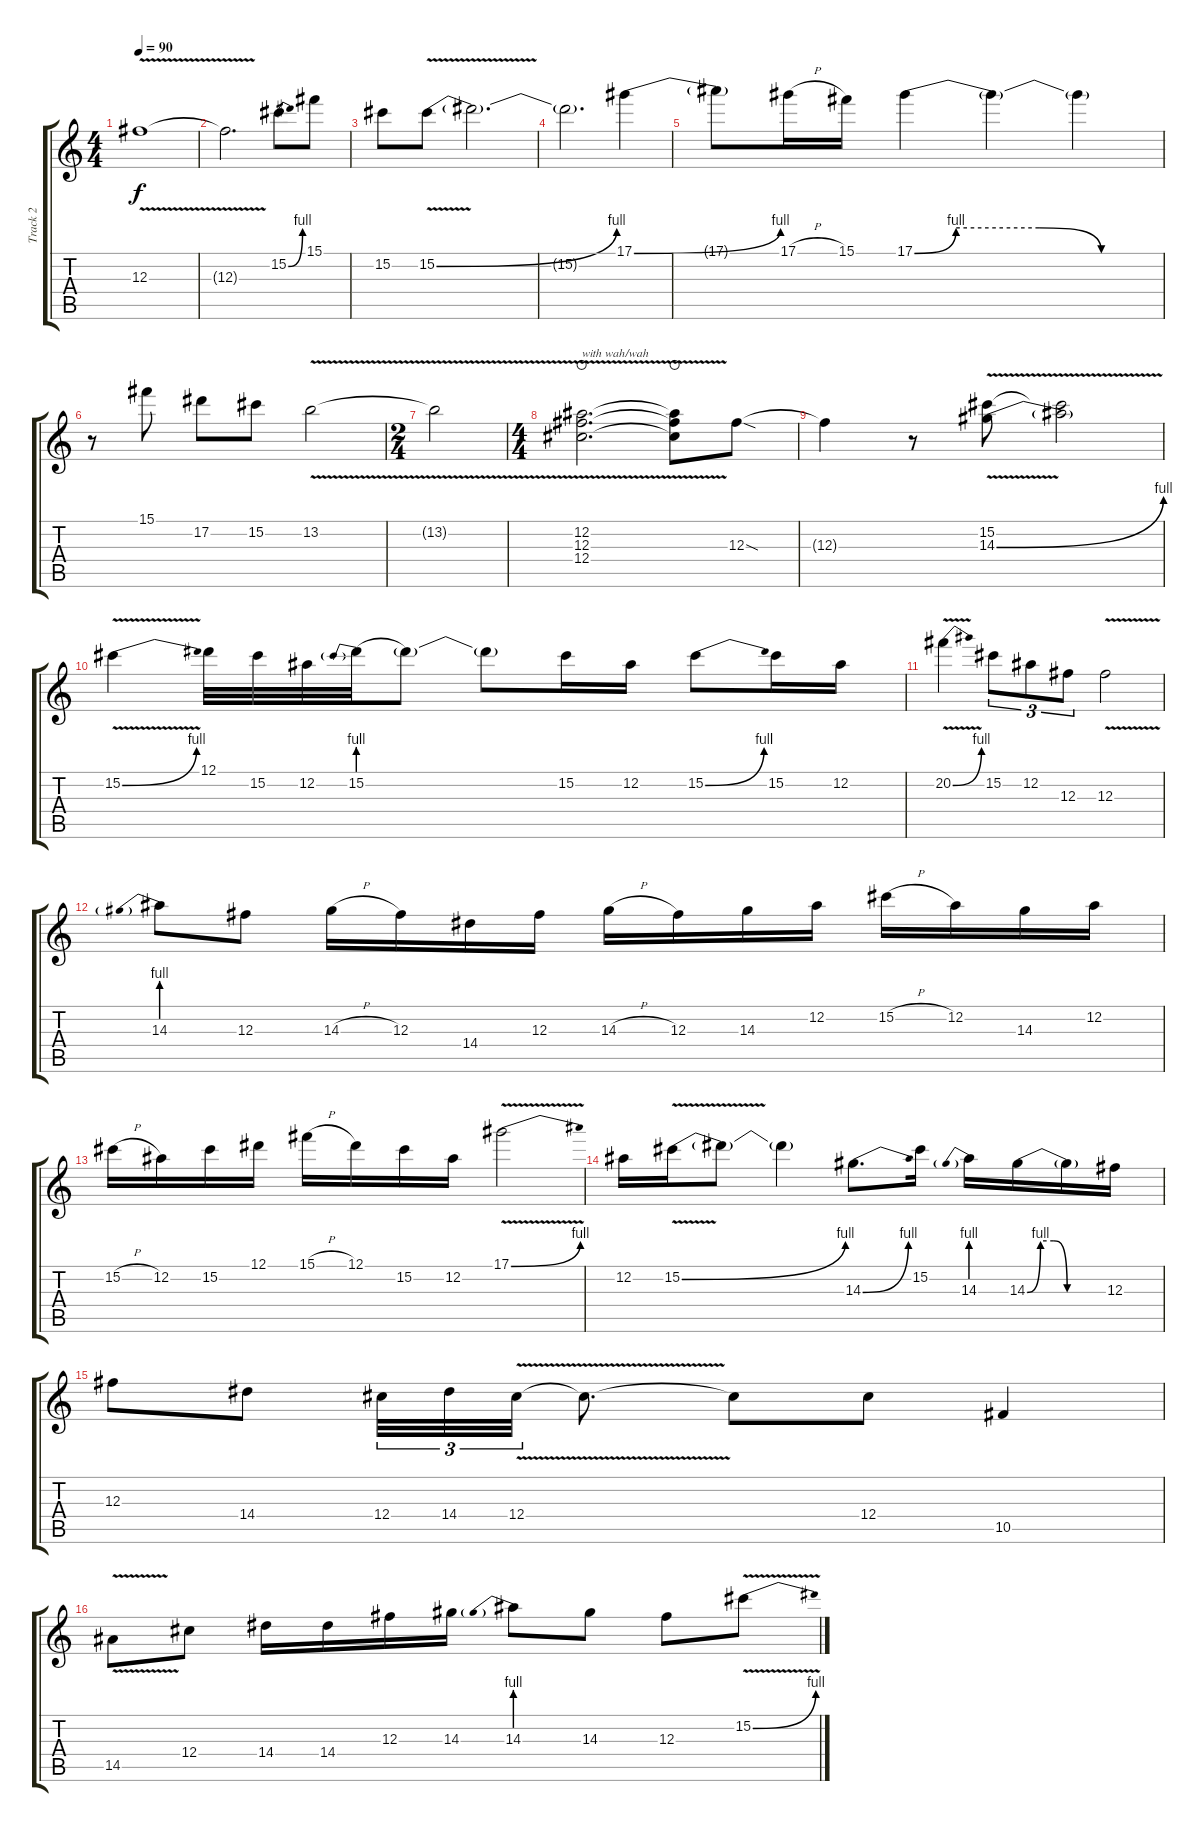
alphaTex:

\track ("Track 2" "Track 2") {instrument distortionguitar}
\staff {score tabs}
\tuning (Eb4 Bb3 Gb3 Db3 Ab2 Eb2) {hide}
\ts (4 4)
\tempo 90
\clef g2
\ks c
12.3{v t}.1{dy f} |
12.3{t}.2{d} 15.2{be (bend 0 0 60 4)}.8 15.1.8 |
15.2.8 15.2{be (bend 0 0 60 4) v}.8 15.2{t}.2{d} |
15.2{t}.2{d} 17.1{be (bend 0 0 60 4)}.4 |
17.1{t}.8 17.1{h}.16 15.1.16 17.1{be (custom 0 0 10 4 30 4 45 0 60 0)}.4 17.1{t}.4 17.1{t}.4 |
r.8 15.1.8 17.2.8 15.2.8 13.2{v}.2 |
\ts (2 4)
13.2{t}.2 |
\ts (4 4)
(12.2{v} 12.3 12.4).2{d txt "with wah/wah" waho} (12.2{t} 12.3{t} 12.4{t}).8{waho} 12.3{sod}.8 |
12.3{t}.4 r.8 (15.2 14.3{be (bend 0 0 60 4) v}).8 (15.2{t} 14.3{t}).2 |
15.2{be (bend 0 0 60 4) v}.4 12.1.32 15.2.32 12.2.32 15.2{be (prebend 0 4 60 4)}.32 15.2{t}.8 15.2{t}.8 15.2.16 12.2.16 15.2{be (bend 0 0 60 4)}.8 15.2.16 12.2.16 |
20.2{be (bend 0 0 60 4) v}.4 15.2.8{tu (3 2)} 12.2.8{tu (3 2)} 12.3.8{tu (3 2)} 12.3{v}.2 |
14.3{be (prebend 0 4 60 4)}.8 12.3.8 14.3{h}.16 12.3.16 14.4.16 12.3.16 14.3{h}.16 12.3.16 14.3.16 12.2.16 15.2{h}.16 12.2.16 14.3.16 12.2.16 |
15.2{h}.16 12.2.16 15.2.16 12.1.16 15.1{h}.16 12.1.16 15.2.16 12.2.16 17.1{be (bend 0 0 60 4) v}.2 |
12.2.16 15.2{be (bend 0 0 60 4) v}.16 15.2{t}.8 15.2{t}.4 14.3{be (bend 0 0 60 4)}.8{d} 15.2.16 14.3{be (prebend 0 4 60 4)}.16 14.3{be (custom 0 0 10 4 20 4 30 0 60 0)}.16 14.3{t}.16 12.3.16 |
12.3.8 14.4.8 12.4.32{tu (3 2)} 14.4.32{tu (3 2)} 12.4{v}.32{tu (3 2)} 12.4{t}.8{d} 12.4{t}.8 12.4.8 10.5.4 |
14.5{v}.8 12.4.8 14.4.16 14.4.16 12.3.16 14.3.16 14.3{be (prebend 0 4 60 4)}.8 14.3.8 12.3.8 15.2{be (bend 0 0 60 4) v}.8
